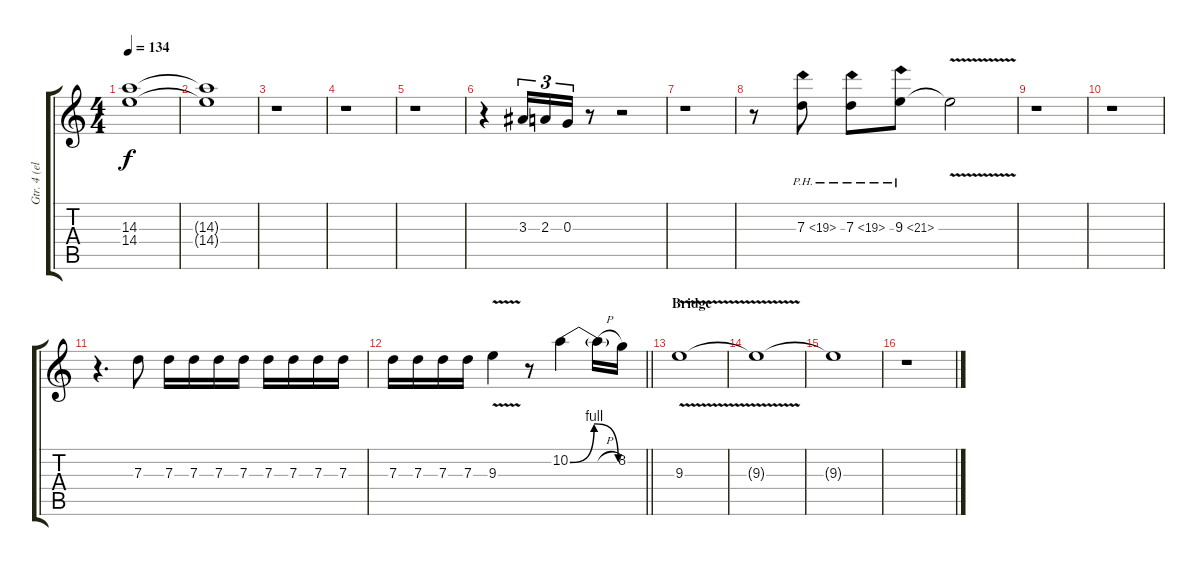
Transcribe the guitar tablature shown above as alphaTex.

\track ("Gtr. 4 (elec. w/dist)" "Gtr. 4 (el") {instrument overdrivenguitar}
\staff {score tabs}
\tuning (E4 B3 G3 D3 A2 E2) {hide}
\ts (4 4)
\tempo 134
\clef g2
\ks c
(14.3{t} 14.4{t}).1{dy f} |
(14.3{t} 14.4{t}).1 |
r.1 |
r.1 |
r.1 |
r.4 3.3.16{tu (3 2)} 2.3.16{tu (3 2)} 0.3.16{tu (3 2)} r.8 r.2 |
r.1 |
r.8 7.3{ph 12}.8 7.3{ph 12}.8 9.3{ph 12}.8 9.3{v t}.2 |
r.1 |
r.1 |
r.4{d} 7.3.8 7.3.16 7.3.16 7.3.16 7.3.16 7.3.16 7.3.16 7.3.16 7.3.16 |
\barLineRight lightlight
7.3.16 7.3.16 7.3.16 7.3.16 9.3{v}.4 r.8 10.2{be (bendrelease 0 0 35 4 35 4 60 0)}.4 10.2{h t}.16 8.2.16 |
\section ("" "Bridge")
9.3{v}.1 |
9.3{t}.1 |
9.3{t}.1 |
r.1
